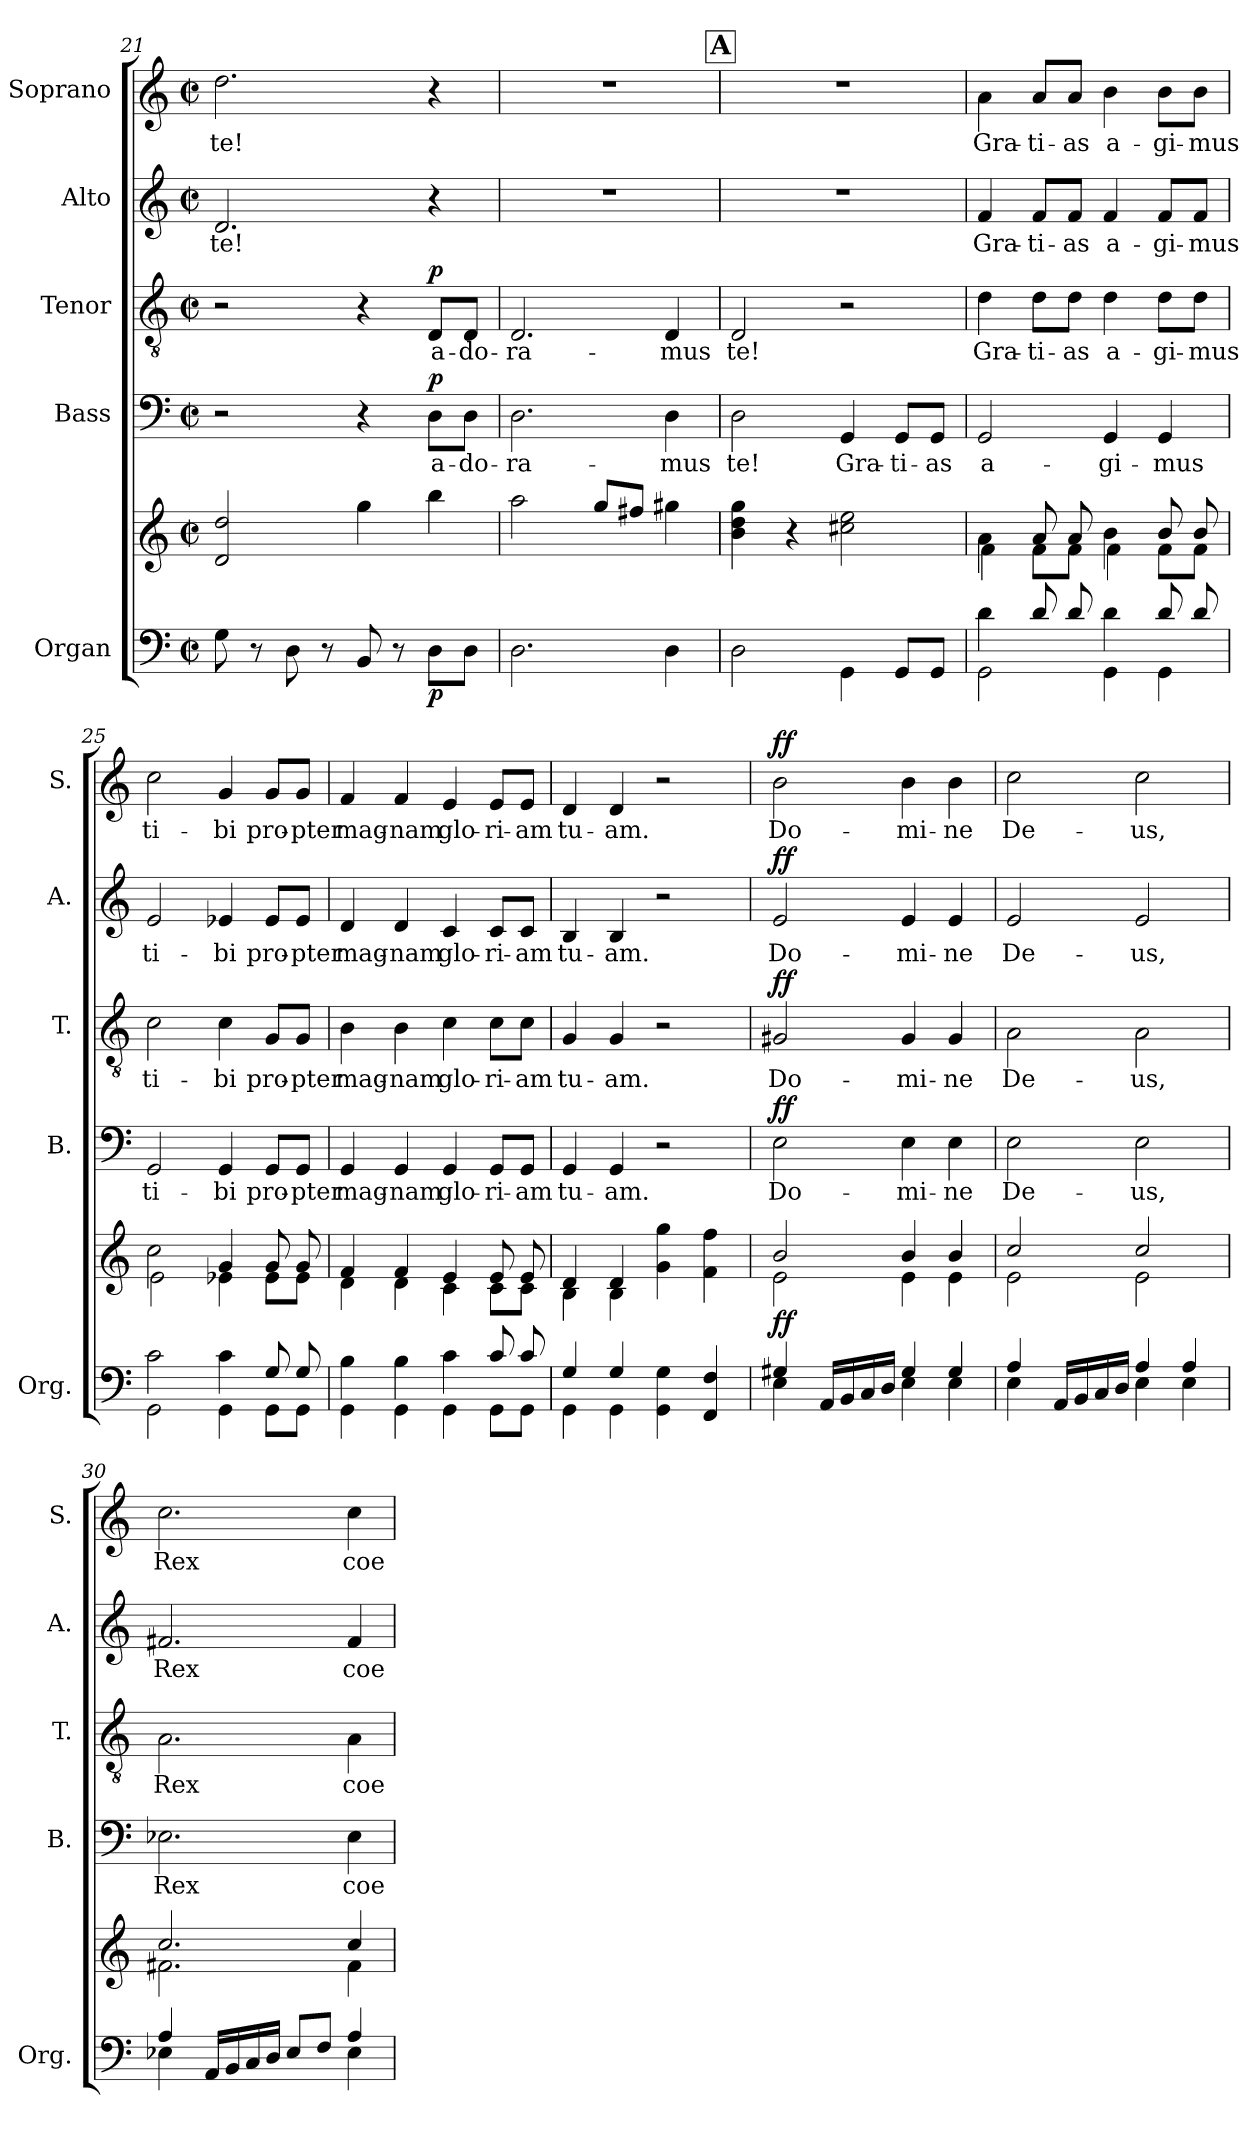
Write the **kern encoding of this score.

**kern	**kern	**dynam	**kern	**text	**dynam	**kern	**text	**dynam	**kern	**text	**dynam	**kern	**text	**dynam
*part5	*part5	*part5	*part4	*part4	*part4	*part3	*part3	*part3	*part2	*part2	*part2	*part1	*part1	*part1
*staff6	*staff5	*staff5/6	*staff4	*staff4	*staff4	*staff3	*staff3	*staff3	*staff2	*staff2	*staff2	*staff1	*staff1	*staff1
*I"Organ	*	*	*I"Bass	*	*	*I"Tenor	*	*	*I"Alto	*	*	*I"Soprano	*	*
*I'Org.	*	*	*I'B.	*	*	*I'T.	*	*	*I'A.	*	*	*I'S.	*	*
*clefF4	*clefG2	*	*clefF4	*	*	*clefGv2	*	*	*clefG2	*	*	*clefG2	*	*
*k[]	*k[]	*	*k[]	*	*	*k[]	*	*	*k[]	*	*	*k[]	*	*
*M4/4	*M4/4	*	*M4/4	*	*	*M4/4	*	*	*M4/4	*	*	*M4/4	*	*
*met(c|)	*met(c|)	*	*met(c|)	*	*	*met(c|)	*	*	*met(c|)	*	*	*met(c|)	*	*
=21	=21	=21	=21	=21	=21	=21	=21	=21	=21	=21	=21	=21	=21	=21
!	!	!	!	!	!	!	!	!	!	!LO:LY:b	!	!	!LO:LY:b	!
8G\	2d/ 2dd/	.	2r	.	.	2r	.	.	2.d/	te!	.	2.dd\	te!	.
8r	.	.	.	.	.	.	.	.	.	.	.	.	.	.
8D\	.	.	.	.	.	.	.	.	.	.	.	.	.	.
8r	.	.	.	.	.	.	.	.	.	.	.	.	.	.
8BB/	4gg\	.	4r	.	.	4r	.	.	.	.	.	.	.	.
8r	.	.	.	.	.	.	.	.	.	.	.	.	.	.
!	!	!LO:DY:b=2	!	!LO:LY:b	!LO:DY:b	!	!LO:LY:b	!LO:DY:b	!	!	!	!	!	!
8D\L	4bb\	p	8D\L	a-	p	8D/L	a-	p	4r	.	.	4r	.	.
!	!	!	!	!LO:LY:b	!	!	!LO:LY:b	!	!	!	!	!	!	!
8D\J	.	.	8D\J	-do-	.	8D/J	-do-	.	.	.	.	.	.	.
=22	=22	=22	=22	=22	=22	=22	=22	=22	=22	=22	=22	=22	=22	=22
!	!	!	!	!LO:LY:b	!	!	!LO:LY:b	!	!	!	!	!	!	!
2.D\	2aa\	.	2.D\	-ra-	.	2.D/	-ra-	.	1r	.	.	1r	.	.
.	8gg/L	.	.	.	.	.	.	.	.	.	.	.	.	.
.	8ff#X/J	.	.	.	.	.	.	.	.	.	.	.	.	.
!	!	!	!	!LO:LY:b	!	!	!LO:LY:b	!	!	!	!	!	!	!
4D\	4gg#X\	.	4D\	-mus	.	4D/	-mus	.	.	.	.	.	.	.
!!LO:LB:g=z
!!LO:REH:place=s1:a:B:t=A
=23	=23	=23	=23	=23	=23	=23	=23	=23	=23	=23	=23	=23	=23	=23
!	!	!	!	!LO:LY:b	!	!	!LO:LY:b	!	!	!	!	!	!	!
2D\	4b\ 4dd\ 4gg\	.	2D\	te!	.	2D/	te!	.	1r	.	.	1r	.	.
.	4r	.	.	.	.	.	.	.	.	.	.	.	.	.
!	!	!	!	!LO:LY:b	!	!	!	!	!	!	!	!	!	!
4GG\	2cc#X\ 2ee\	.	4GG/	Gra-	.	2r	.	.	.	.	.	.	.	.
!	!	!	!	!LO:LY:b	!	!	!	!	!	!	!	!	!	!
8GG/L	.	.	8GG/L	-ti-	.	.	.	.	.	.	.	.	.	.
!	!	!	!	!LO:LY:b	!	!	!	!	!	!	!	!	!	!
8GG/J	.	.	8GG/J	-as	.	.	.	.	.	.	.	.	.	.
=24	=24	=24	=24	=24	=24	=24	=24	=24	=24	=24	=24	=24	=24	=24
*^	*^	*	*	*	*	*	*	*	*	*	*	*	*	*
!	!	!	!	!	!	!LO:LY:b	!	!	!LO:LY:b	!	!	!LO:LY:b	!	!	!LO:LY:b	!
4d\	2GG\	4a\	4f\	.	2GG/	a-	.	4d\	Gra-	.	4f/	Gra-	.	4a\	Gra-	.
!	!	!	!	!	!	!	!	!	!LO:LY:b	!	!	!LO:LY:b	!	!	!LO:LY:b	!
8d/	.	8a/	8f\L	.	.	.	.	8d\L	-ti-	.	8f/L	-ti-	.	8a/L	-ti-	.
!	!	!	!	!	!	!	!	!	!LO:LY:b	!	!	!LO:LY:b	!	!	!LO:LY:b	!
8d/	.	8a/	8f\J	.	.	.	.	8d\J	-as	.	8f/J	-as	.	8a/J	-as	.
!	!	!	!	!	!	!LO:LY:b	!	!	!LO:LY:b	!	!	!LO:LY:b	!	!	!LO:LY:b	!
4d\	4GG\	4b\	4f\	.	4GG/	-gi-	.	4d\	a-	.	4f/	a-	.	4b\	a-	.
!	!	!	!	!	!	!LO:LY:b	!	!	!LO:LY:b	!	!	!LO:LY:b	!	!	!LO:LY:b	!
8d/	4GG\	8b/	8f\L	.	4GG/	-mus	.	8d\L	-gi-	.	8f/L	-gi-	.	8b\L	-gi-	.
!	!	!	!	!	!	!	!	!	!LO:LY:b	!	!	!LO:LY:b	!	!	!LO:LY:b	!
8d/	.	8b/	8f\J	.	.	.	.	8d\J	-mus	.	8f/J	-mus	.	8b\J	-mus	.
=25	=25	=25	=25	=25	=25	=25	=25	=25	=25	=25	=25	=25	=25	=25	=25	=25
!	!	!	!	!	!	!LO:LY:b	!	!	!LO:LY:b	!	!	!LO:LY:b	!	!	!LO:LY:b	!
2c\	2GG\	2cc\	2e\	.	2GG/	ti-	.	2c\	ti-	.	2e/	ti-	.	2cc\	ti-	.
!	!	!	!	!	!	!LO:LY:b	!	!	!LO:LY:b	!	!	!LO:LY:b	!	!	!LO:LY:b	!
4c\	4GG\	4g/	4e-X\	.	4GG/	-bi	.	4c\	-bi	.	4e-X/	-bi	.	4g/	-bi	.
!	!	!	!	!	!	!LO:LY:b	!	!	!LO:LY:b	!	!	!LO:LY:b	!	!	!LO:LY:b	!
8G/	8GG\L	8g/	8e-\L	.	8GG/L	pro-	.	8G/L	pro-	.	8e-/L	pro-	.	8g/L	pro-	.
!	!	!	!	!	!	!LO:LY:b	!	!	!LO:LY:b	!	!	!LO:LY:b	!	!	!LO:LY:b	!
8G/	8GG\J	8g/	8e-\J	.	8GG/J	-pter	.	8G/J	-pter	.	8e-/J	-pter	.	8g/J	-pter	.
=26	=26	=26	=26	=26	=26	=26	=26	=26	=26	=26	=26	=26	=26	=26	=26	=26
!	!	!	!	!	!	!LO:LY:b	!	!	!LO:LY:b	!	!	!LO:LY:b	!	!	!LO:LY:b	!
4B\	4GG\	4f/	4d\	.	4GG/	mag-	.	4B\	mag-	.	4d/	mag-	.	4f/	mag-	.
!	!	!	!	!	!	!LO:LY:b	!	!	!LO:LY:b	!	!	!LO:LY:b	!	!	!LO:LY:b	!
4B\	4GG\	4f/	4d\	.	4GG/	-nam	.	4B\	-nam	.	4d/	-nam	.	4f/	-nam	.
!	!	!	!	!	!	!LO:LY:b	!	!	!LO:LY:b	!	!	!LO:LY:b	!	!	!LO:LY:b	!
4c\	4GG\	4e/	4c\	.	4GG/	glo-	.	4c\	glo-	.	4c/	glo-	.	4e/	glo-	.
!	!	!	!	!	!	!LO:LY:b	!	!	!LO:LY:b	!	!	!LO:LY:b	!	!	!LO:LY:b	!
8c/	8GG\L	8e/	8c\L	.	8GG/L	-ri-	.	8c\L	-ri-	.	8c/L	-ri-	.	8e/L	-ri-	.
!	!	!	!	!	!	!LO:LY:b	!	!	!LO:LY:b	!	!	!LO:LY:b	!	!	!LO:LY:b	!
8c/	8GG\J	8e/	8c\J	.	8GG/J	-am	.	8c\J	-am	.	8c/J	-am	.	8e/J	-am	.
=27	=27	=27	=27	=27	=27	=27	=27	=27	=27	=27	=27	=27	=27	=27	=27	=27
!	!	!	!	!	!	!LO:LY:b	!	!	!LO:LY:b	!	!	!LO:LY:b	!	!	!LO:LY:b	!
4G/	4GG\	4d/	4B\	.	4GG/	tu-	.	4G/	tu-	.	4B/	tu-	.	4d/	tu-	.
!	!	!	!	!	!	!LO:LY:b	!	!	!LO:LY:b	!	!	!LO:LY:b	!	!	!LO:LY:b	!
4G/	4GG\	4d/	4B\	.	4GG/	-am.	.	4G/	-am.	.	4B/	-am.	.	4d/	-am.	.
4GG\ 4G\	2ryy	4g\ 4gg\	2ryy	.	2r	.	.	2r	.	.	2r	.	.	2r	.	.
4FF/ 4F/	.	4f\ 4ff\	.	.	.	.	.	.	.	.	.	.	.	.	.	.
!!LO:PB:g=z
=28	=28	=28	=28	=28	=28	=28	=28	=28	=28	=28	=28	=28	=28	=28	=28	=28
!	!	!	!	!LO:DY:b	!	!LO:LY:b	!LO:DY:b	!	!LO:LY:b	!LO:DY:b	!	!LO:LY:b	!LO:DY:b	!	!LO:LY:b	!LO:DY:b
4G#X/	4E\	2b/	2e\	ff	2E\	Do-	ff	2G#X/	Do-	ff	2e/	Do-	ff	2b\	Do-	ff
16AA/LL	4ryy	.	.	.	.	.	.	.	.	.	.	.	.	.	.	.
16BB/	.	.	.	.	.	.	.	.	.	.	.	.	.	.	.	.
16C/	.	.	.	.	.	.	.	.	.	.	.	.	.	.	.	.
16D/JJ	.	.	.	.	.	.	.	.	.	.	.	.	.	.	.	.
!	!	!	!	!	!	!LO:LY:b	!	!	!LO:LY:b	!	!	!LO:LY:b	!	!	!LO:LY:b	!
4G#/	4E\	4b/	4e\	.	4E\	-mi-	.	4G#/	-mi-	.	4e/	-mi-	.	4b\	-mi-	.
!	!	!	!	!	!	!LO:LY:b	!	!	!LO:LY:b	!	!	!LO:LY:b	!	!	!LO:LY:b	!
4G#/	4E\	4b/	4e\	.	4E\	-ne	.	4G#/	-ne	.	4e/	-ne	.	4b\	-ne	.
=29	=29	=29	=29	=29	=29	=29	=29	=29	=29	=29	=29	=29	=29	=29	=29	=29
!	!	!	!	!	!	!LO:LY:b	!	!	!LO:LY:b	!	!	!LO:LY:b	!	!	!LO:LY:b	!
4A/	4E\	2cc/	2e\	.	2E\	De-	.	2A\	De-	.	2e/	De-	.	2cc\	De-	.
16AA/LL	4ryy	.	.	.	.	.	.	.	.	.	.	.	.	.	.	.
16BB/	.	.	.	.	.	.	.	.	.	.	.	.	.	.	.	.
16C/	.	.	.	.	.	.	.	.	.	.	.	.	.	.	.	.
16D/JJ	.	.	.	.	.	.	.	.	.	.	.	.	.	.	.	.
!	!	!	!	!	!	!LO:LY:b	!	!	!LO:LY:b	!	!	!LO:LY:b	!	!	!LO:LY:b	!
4A/	4E\	2cc/	2e\	.	2E\	-us,	.	2A\	-us,	.	2e/	-us,	.	2cc\	-us,	.
4A/	4E\	.	.	.	.	.	.	.	.	.	.	.	.	.	.	.
=30	=30	=30	=30	=30	=30	=30	=30	=30	=30	=30	=30	=30	=30	=30	=30	=30
!	!	!	!	!	!	!LO:LY:b	!	!	!LO:LY:b	!	!	!LO:LY:b	!	!	!LO:LY:b	!
4A/	4E-X\	2.cc/	2.f#X\	.	2.E-X\	Rex	.	2.A\	Rex	.	2.f#X/	Rex	.	2.cc\	Rex	.
16AA/LL	2ryy	.	.	.	.	.	.	.	.	.	.	.	.	.	.	.
16BB/	.	.	.	.	.	.	.	.	.	.	.	.	.	.	.	.
16C/	.	.	.	.	.	.	.	.	.	.	.	.	.	.	.	.
16D/JJ	.	.	.	.	.	.	.	.	.	.	.	.	.	.	.	.
8E-/L	.	.	.	.	.	.	.	.	.	.	.	.	.	.	.	.
8F/J	.	.	.	.	.	.	.	.	.	.	.	.	.	.	.	.
!	!	!	!	!	!	!LO:LY:b	!	!	!LO:LY:b	!	!	!LO:LY:b	!	!	!LO:LY:b	!
4A/	4E-\	4cc/	4f#\	.	4E-\	coe-	.	4A\	coe-	.	4f#/	coe-	.	4cc\	coe-	.
*v	*v	*	*	*	*	*	*	*	*	*	*	*	*	*	*	*
*	*v	*v	*	*	*	*	*	*	*	*	*	*	*	*	*
=	=	=	=	=	=	=	=	=	=	=	=	=	=	=
*-	*-	*-	*-	*-	*-	*-	*-	*-	*-	*-	*-	*-	*-	*-
